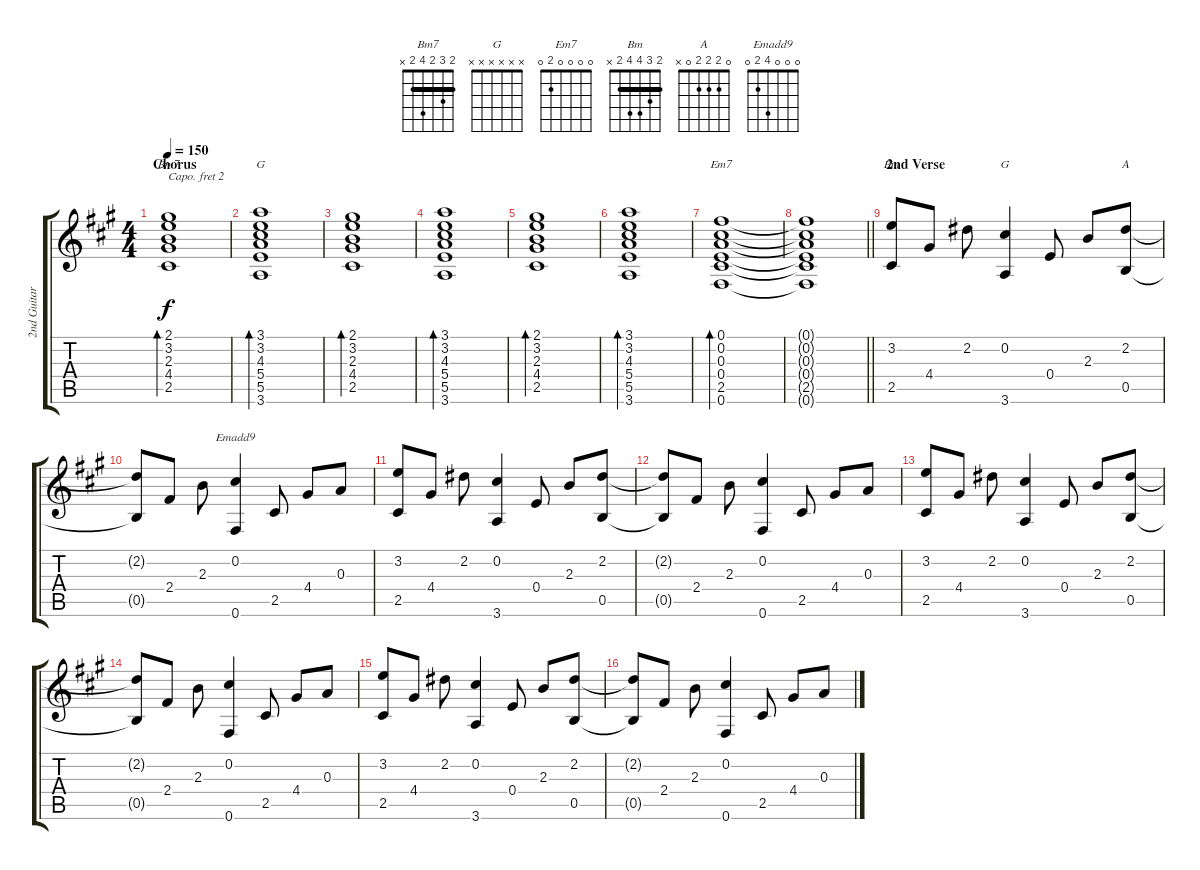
\track ("2nd Guitar" "2nd Guitar") {instrument electricguitarjazz}
\staff {score tabs}
\capo 2
\tuning (E4 B3 G3 D3 A2 E2) {hide}
\chord ("Bm7" 2 3 2 4 2 x) {barre 2}
\chord ("G" 3 3 4 5 5 3) {barre 3}
\chord ("Em7" 0 0 0 0 2 0)
\chord ("Bm" 2 3 4 4 2 x) {barre 2}
\chord ("G" x x x x x x)
\chord ("A" 0 2 2 2 0 x)
\chord ("Emadd9" 0 0 0 4 2 0)
\ts (4 4)
\section ("" "Chorus")
\tempo 150
\clef g2
\ks a
(2.1 3.2 2.3 4.4 2.5).1{bd 240 ch "Bm7" dy f} |
(3.1 3.2 4.3 5.4 5.5 3.6).1{bd 240 ch "G"} |
(2.1 3.2 2.3 4.4 2.5).1{bd 240} |
(3.1 3.2 4.3 5.4 5.5 3.6).1{bd 240} |
(2.1 3.2 2.3 4.4 2.5).1{bd 240} |
(3.1 3.2 4.3 5.4 5.5 3.6).1{bd 240} |
(0.1 0.2 0.3 0.4 2.5 0.6).1{bd 240 ch "Em7"} |
\barLineRight lightlight
(0.1{t} 0.2{t} 0.3{t} 0.4{t} 2.5{t} 0.6{t}).1 |
\section ("" "2nd Verse")
(3.2 2.5).8{ch "Bm"} 4.4.8 2.2.8 (0.2 3.6).4{ch "G"} 0.4.8 2.3.8 (2.2 0.5).8{ch "A"} |
(2.2{t} 0.5{t}).8 2.4.8 2.3.8 (0.2 0.6).4{ch "Emadd9"} 2.5.8 4.4.8 0.3.8 |
(3.2 2.5).8 4.4.8 2.2.8 (0.2 3.6).4 0.4.8 2.3.8 (2.2 0.5).8 |
(2.2{t} 0.5{t}).8 2.4.8 2.3.8 (0.2 0.6).4 2.5.8 4.4.8 0.3.8 |
(3.2 2.5).8 4.4.8 2.2.8 (0.2 3.6).4 0.4.8 2.3.8 (2.2 0.5).8 |
(2.2{t} 0.5{t}).8 2.4.8 2.3.8 (0.2 0.6).4 2.5.8 4.4.8 0.3.8 |
(3.2 2.5).8 4.4.8 2.2.8 (0.2 3.6).4 0.4.8 2.3.8 (2.2 0.5).8 |
(2.2{t} 0.5{t}).8 2.4.8 2.3.8 (0.2 0.6).4 2.5.8 4.4.8 0.3.8
